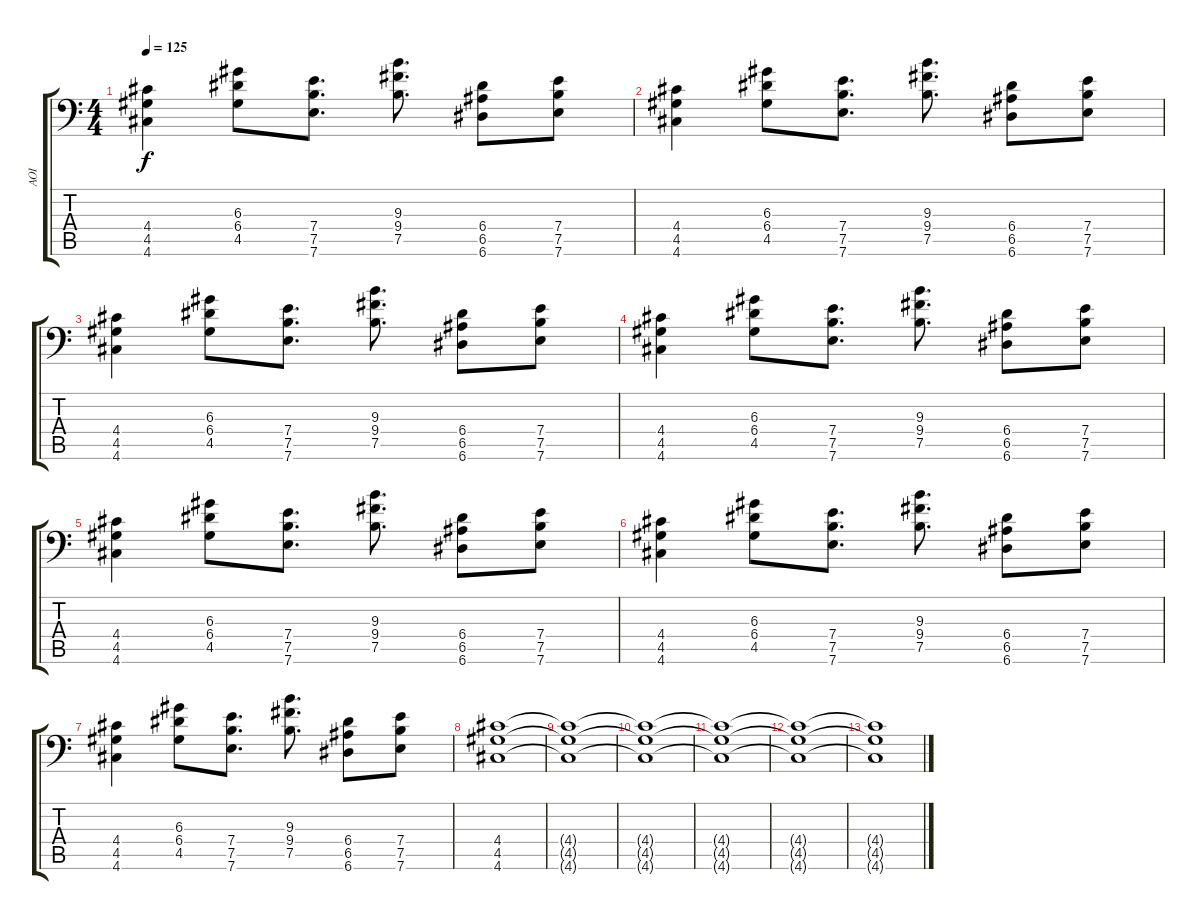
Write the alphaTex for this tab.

\track ("AOI" "AOI") {instrument distortionguitar}
\staff {score tabs}
\tuning (B3 Gb3 D3 A2 E2 A1) {hide}
\ts (4 4)
\tempo 125
\clef f4
\ks c
(4.4 4.5 4.6).4{dy f} (6.3 6.4 4.5).8 (7.4 7.5 7.6).8{d} (9.3 9.4 7.5).8{d} (6.4 6.5 6.6).8 (7.4 7.5 7.6).8 |
(4.4 4.5 4.6).4 (6.3 6.4 4.5).8 (7.4 7.5 7.6).8{d} (9.3 9.4 7.5).8{d} (6.4 6.5 6.6).8 (7.4 7.5 7.6).8 |
(4.4 4.5 4.6).4 (6.3 6.4 4.5).8 (7.4 7.5 7.6).8{d} (9.3 9.4 7.5).8{d} (6.4 6.5 6.6).8 (7.4 7.5 7.6).8 |
(4.4 4.5 4.6).4 (6.3 6.4 4.5).8 (7.4 7.5 7.6).8{d} (9.3 9.4 7.5).8{d} (6.4 6.5 6.6).8 (7.4 7.5 7.6).8 |
(4.4 4.5 4.6).4 (6.3 6.4 4.5).8 (7.4 7.5 7.6).8{d} (9.3 9.4 7.5).8{d} (6.4 6.5 6.6).8 (7.4 7.5 7.6).8 |
(4.4 4.5 4.6).4 (6.3 6.4 4.5).8 (7.4 7.5 7.6).8{d} (9.3 9.4 7.5).8{d} (6.4 6.5 6.6).8 (7.4 7.5 7.6).8 |
(4.4 4.5 4.6).4 (6.3 6.4 4.5).8 (7.4 7.5 7.6).8{d} (9.3 9.4 7.5).8{d} (6.4 6.5 6.6).8 (7.4 7.5 7.6).8 |
(4.4 4.5 4.6).1 |
(4.4{t} 4.5{t} 4.6{t}).1 |
(4.4{t} 4.5{t} 4.6{t}).1 |
(4.4{t} 4.5{t} 4.6{t}).1 |
(4.4{t} 4.5{t} 4.6{t}).1 |
(4.4{t} 4.5{t} 4.6{t}).1
